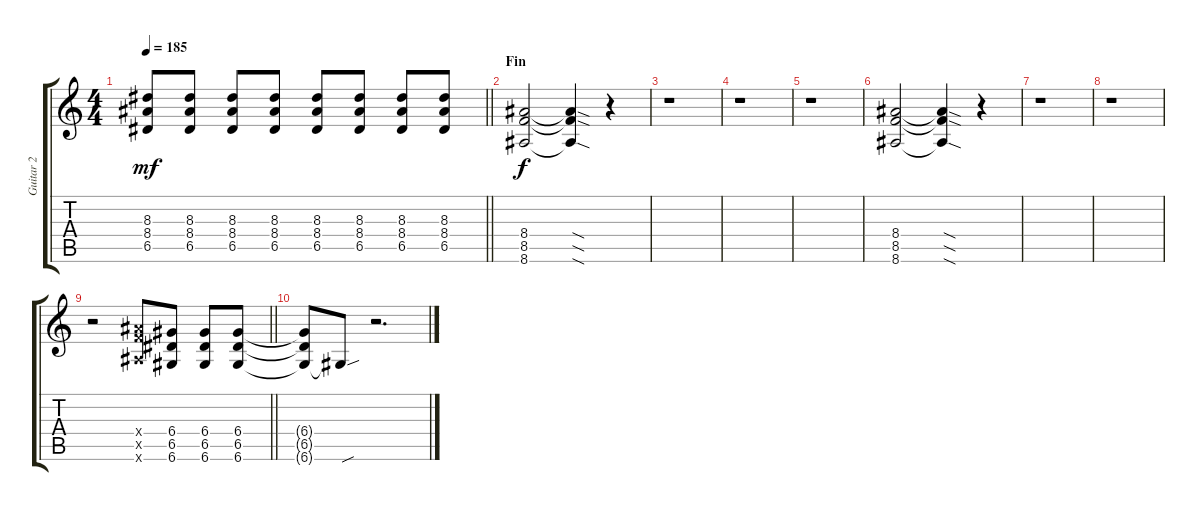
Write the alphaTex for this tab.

\track ("Guitar 2" "Guitar 2") {instrument overdrivenguitar}
\staff {score tabs}
\tuning (E4 B3 G3 D3 A2 D2) {hide}
\ts (4 4)
\tempo 185
\clef g2
\barLineRight lightlight
\ks c
(8.3 8.4 6.5).8{dy mf} (8.3 8.4 6.5).8 (8.3 8.4 6.5).8 (8.3 8.4 6.5).8 (8.3 8.4 6.5).8 (8.3 8.4 6.5).8 (8.3 8.4 6.5).8 (8.3 8.4 6.5).8 |
\section ("" "Fin")
(8.4 8.5 8.6).2{dy f} (8.4{sod t} 8.5{sod t} 8.6{sod t}).4 r.4 |
r.1 |
r.1 |
r.1 |
(8.4 8.5 8.6).2 (8.4{sod t} 8.5{sod t} 8.6{sod t}).4 r.4 |
r.1 |
r.1 |
\barLineRight lightlight
r.2 (8.4{x} 8.5{x} 8.6{x}).8 (6.4 6.5 6.6).8 (6.4 6.5 6.6).8 (6.4 6.5 6.6).8 |
(6.4{t} 6.5{t} 6.6{t}).8 6.6{sou t}.8 r.2{d}
